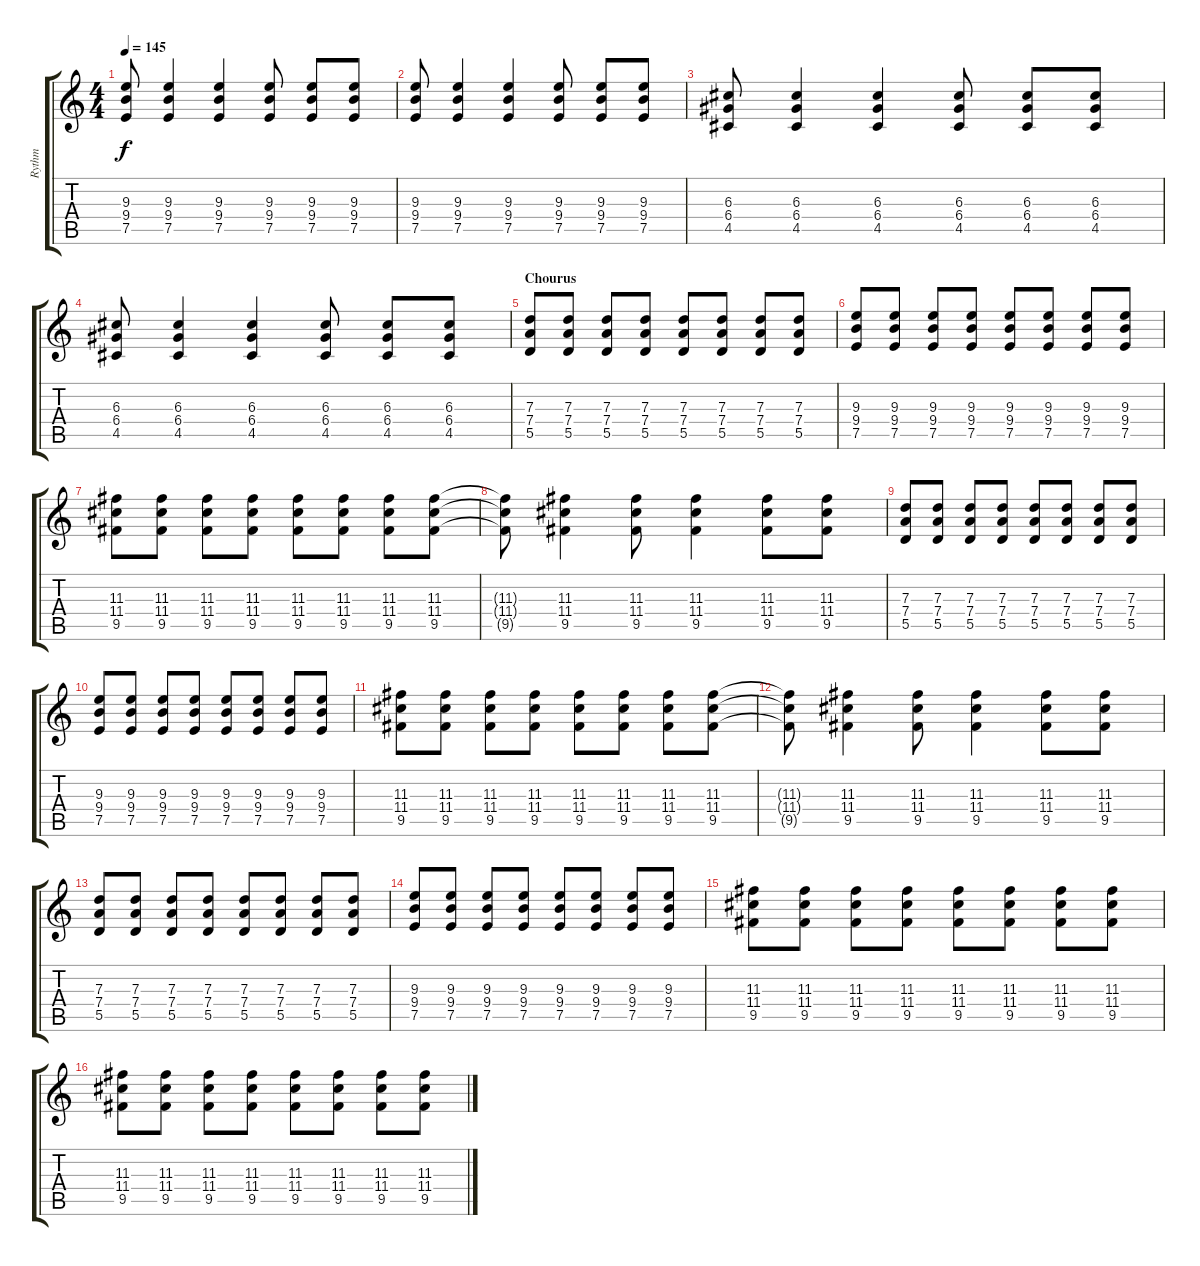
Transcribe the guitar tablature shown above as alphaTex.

\track ("Rythm" "Rythm") {instrument distortionguitar}
\staff {score tabs}
\tuning (E4 B3 G3 D3 A2 E2) {hide}
\ts (4 4)
\tempo 145
\clef g2
\ks c
(9.3 9.4 7.5).8{dy f} (9.3 9.4 7.5).4 (9.3 9.4 7.5).4 (9.3 9.4 7.5).8 (9.3 9.4 7.5).8 (9.3 9.4 7.5).8 |
(9.3 9.4 7.5).8 (9.3 9.4 7.5).4 (9.3 9.4 7.5).4 (9.3 9.4 7.5).8 (9.3 9.4 7.5).8 (9.3 9.4 7.5).8 |
(6.3 6.4 4.5).8 (6.3 6.4 4.5).4 (6.3 6.4 4.5).4 (6.3 6.4 4.5).8 (6.3 6.4 4.5).8 (6.3 6.4 4.5).8 |
(6.3 6.4 4.5).8 (6.3 6.4 4.5).4 (6.3 6.4 4.5).4 (6.3 6.4 4.5).8 (6.3 6.4 4.5).8 (6.3 6.4 4.5).8 |
\section ("" "Chourus")
(7.3 7.4 5.5).8 (7.3 7.4 5.5).8 (7.3 7.4 5.5).8 (7.3 7.4 5.5).8 (7.3 7.4 5.5).8 (7.3 7.4 5.5).8 (7.3 7.4 5.5).8 (7.3 7.4 5.5).8 |
(9.3 9.4 7.5).8 (9.3 9.4 7.5).8 (9.3 9.4 7.5).8 (9.3 9.4 7.5).8 (9.3 9.4 7.5).8 (9.3 9.4 7.5).8 (9.3 9.4 7.5).8 (9.3 9.4 7.5).8 |
(11.3 11.4 9.5).8 (11.3 11.4 9.5).8 (11.3 11.4 9.5).8 (11.3 11.4 9.5).8 (11.3 11.4 9.5).8 (11.3 11.4 9.5).8 (11.3 11.4 9.5).8 (11.3 11.4 9.5).8 |
(11.3{t} 11.4{t} 9.5{t}).8 (11.3 11.4 9.5).4 (11.3 11.4 9.5).8 (11.3 11.4 9.5).4 (11.3 11.4 9.5).8 (11.3 11.4 9.5).8 |
(7.3 7.4 5.5).8 (7.3 7.4 5.5).8 (7.3 7.4 5.5).8 (7.3 7.4 5.5).8 (7.3 7.4 5.5).8 (7.3 7.4 5.5).8 (7.3 7.4 5.5).8 (7.3 7.4 5.5).8 |
(9.3 9.4 7.5).8 (9.3 9.4 7.5).8 (9.3 9.4 7.5).8 (9.3 9.4 7.5).8 (9.3 9.4 7.5).8 (9.3 9.4 7.5).8 (9.3 9.4 7.5).8 (9.3 9.4 7.5).8 |
(11.3 11.4 9.5).8 (11.3 11.4 9.5).8 (11.3 11.4 9.5).8 (11.3 11.4 9.5).8 (11.3 11.4 9.5).8 (11.3 11.4 9.5).8 (11.3 11.4 9.5).8 (11.3 11.4 9.5).8 |
(11.3{t} 11.4{t} 9.5{t}).8 (11.3 11.4 9.5).4 (11.3 11.4 9.5).8 (11.3 11.4 9.5).4 (11.3 11.4 9.5).8 (11.3 11.4 9.5).8 |
(7.3 7.4 5.5).8 (7.3 7.4 5.5).8 (7.3 7.4 5.5).8 (7.3 7.4 5.5).8 (7.3 7.4 5.5).8 (7.3 7.4 5.5).8 (7.3 7.4 5.5).8 (7.3 7.4 5.5).8 |
(9.3 9.4 7.5).8 (9.3 9.4 7.5).8 (9.3 9.4 7.5).8 (9.3 9.4 7.5).8 (9.3 9.4 7.5).8 (9.3 9.4 7.5).8 (9.3 9.4 7.5).8 (9.3 9.4 7.5).8 |
(11.3 11.4 9.5).8 (11.3 11.4 9.5).8 (11.3 11.4 9.5).8 (11.3 11.4 9.5).8 (11.3 11.4 9.5).8 (11.3 11.4 9.5).8 (11.3 11.4 9.5).8 (11.3 11.4 9.5).8 |
(11.3 11.4 9.5).8 (11.3 11.4 9.5).8 (11.3 11.4 9.5).8 (11.3 11.4 9.5).8 (11.3 11.4 9.5).8 (11.3 11.4 9.5).8 (11.3 11.4 9.5).8 (11.3 11.4 9.5).8
